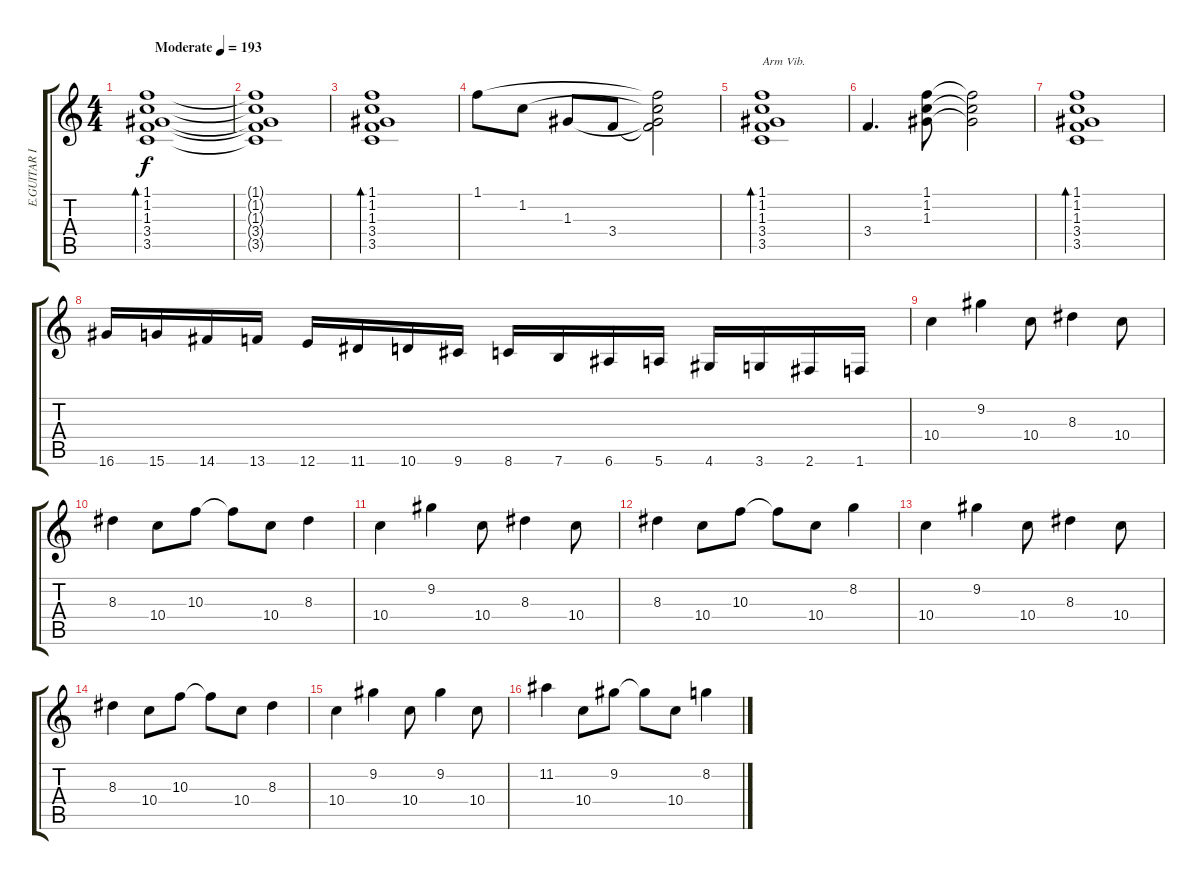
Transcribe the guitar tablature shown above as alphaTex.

\track ("E.GUITAR II - Sugawara" "E.GUITAR I") {instrument electricguitarclean}
\staff {score tabs}
\tuning (E4 B3 G3 D3 A2 E2) {hide}
\ts (4 4)
\tempo (193 "Moderate")
\clef g2
\ks c
(1.1 1.2 1.3 3.4 3.5).1{bd 240 dy f instrument electricguitarclean} |
(1.1{t} 1.2{t} 1.3{t} 3.4{t} 3.5{t}).1 |
(1.1 1.2 1.3 3.4 3.5).1{bd 240} |
1.1.8 1.2.8 1.3.8 3.4.8 (1.1{t} 1.2{t} 1.3{t} 3.4{t}).2 |
(1.1 1.2 1.3 3.4 3.5).1{bd 240 txt "Arm Vib."} |
3.4.4{d} (1.1 1.2 1.3).8 (1.1{t} 1.2{t} 1.3{t}).2 |
(1.1 1.2 1.3 3.4 3.5).1{bd 240} |
16.6.16 15.6.16 14.6.16 13.6.16 12.6.16 11.6.16 10.6.16 9.6.16 8.6.16 7.6.16 6.6.16 5.6.16 4.6.16 3.6.16 2.6.16 1.6.16 |
10.4.4 9.2.4 10.4.8 8.3.4 10.4.8 |
8.3.4 10.4.8 10.3.8 10.3{t}.8 10.4.8 8.3.4 |
10.4.4 9.2.4 10.4.8 8.3.4 10.4.8 |
8.3.4 10.4.8 10.3.8 10.3{t}.8 10.4.8 8.2.4 |
10.4.4 9.2.4 10.4.8 8.3.4 10.4.8 |
8.3.4 10.4.8 10.3.8 10.3{t}.8 10.4.8 8.3.4 |
10.4.4 9.2.4 10.4.8 9.2.4 10.4.8 |
11.2.4 10.4.8 9.2.8 9.2{t}.8 10.4.8 8.2.4
